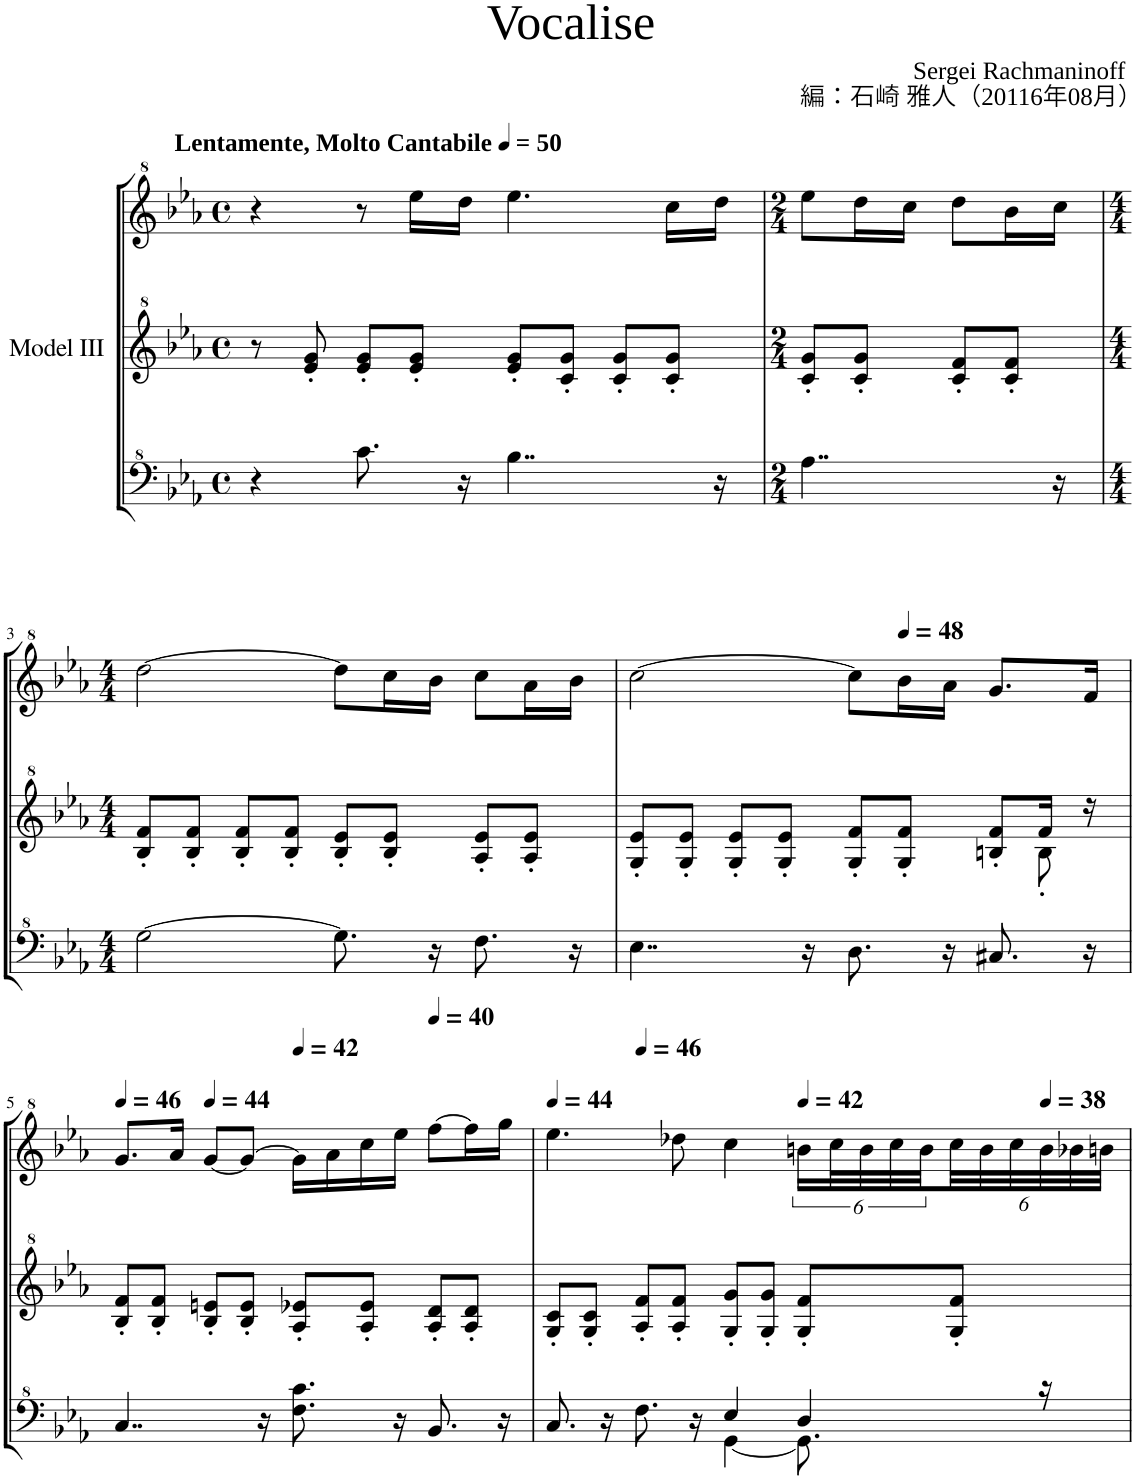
**kern	**kern	**kern
*part1	*part1	*part1
*staff3	*staff2	*staff1
*I"Model III	*	*
*clefF^4	*clefG^2	*clefG^2
*k[b-e-a-]	*k[b-e-a-]	*k[b-e-a-]
*M4/4	*M4/4	*M4/4
*met(c)	*met(c)	*met(c)
*MM50	*MM50	*MM50
=1	=1	=1
!	!	!LO:TX:a:B:t=Lentamente, Molto Cantabile
4r	8r	4r
.	8ee-/' 8gg/'	.
8.cc\	8ee-/' 8gg/'L	8r
.	8ee-/' 8gg/'J	16eee-\LL
16r	.	16ddd\JJ
4..b-\	8ee-/' 8gg/'L	4.eee-\
.	8cc/' 8gg/'J	.
.	8cc/' 8gg/'L	.
.	8cc/' 8gg/'J	16ccc\LL
16r	.	16ddd\JJ
=2	=2	=2
*M2/4	*M2/4	*M2/4
4..a-\	8cc/' 8gg/'L	8eee-\L
.	8cc/' 8gg/'J	16ddd\L
.	.	16ccc\JJ
.	8cc/' 8ff/'L	8ddd\L
.	8cc/' 8ff/'J	16bb-\L
16r	.	16ccc\JJ
!!LO:LB:g=z
=3	=3	=3
*M4/4	*M4/4	*M4/4
[2g\	8b-/' 8ff/'L	[2ddd\
.	8b-/' 8ff/'J	.
.	8b-/' 8ff/'L	.
.	8b-/' 8ff/'J	.
8.g\]	8b-/' 8ee-/'L	8ddd\L]
.	8b-/' 8ee-/'J	16ccc\L
16r	.	16bb-\JJ
8.f\	8a-/' 8ee-/'L	8ccc\L
.	8a-/' 8ee-/'J	16aa-\L
16r	.	16bb-\JJ
=4	=4	=4
*	*^	*
4..e-\	8g/' 8ee-/'L	2..ryy	[2ccc\
.	8g/' 8ee-/'J	.	.
.	8g/' 8ee-/'L	.	.
.	8g/' 8ee-/'J	.	.
16r	.	.	.
8.d\	8g/' 8ff/'L	.	8ccc\L]
*	*	*	*MM48
.	8g/' 8ff/'J	.	16bb-\L
16r	.	.	16aa-\JJ
8.c#X/	8bn/' 8ff/'L	.	8.gg/L
.	16ff/Jk	8b'\	.
16r	16r	.	16ff/Jk
*	*v	*v	*
!!LO:LB:g=z
=5	=5	=5
*	*	*MM46
4..c/	8b-/' 8ff/'L	8.gg/L
.	8b-/' 8ff/'J	.
.	.	16aa-/Jk
*	*	*MM44
.	8b-/' 8een/'L	[8gg/L
.	8b-/' 8ee/'J	8gg/J_
16r	.	.
*	*	*MM42
8.f\ 8.cc\	8a-/' 8ee-X/'L	16gg\LL]
.	.	16aa-\
.	8a-/' 8ee-/'J	16ccc\
16r	.	16eee-\JJ
*	*	*MM40
8.B-/	8a-/' 8dd/'L	[8fff\L
.	8a-/' 8dd/'J	16fff\L]
16r	.	16ggg\JJ
=6	=6	=6
*	*	*MM44
*^	*	*
2ryy	8.c/	8g/' 8cc/'L	4.eee-\
.	.	8g/' 8cc/'J	.
.	16r	.	.
*	*	*	*MM46
.	8.f\	8a-/' 8ff/'L	.
.	.	8a-/' 8ff/'J	8ddd-X\
.	16r	.	.
4e-/	[4G\	8g/' 8gg/'L	4ccc\
.	.	8g/' 8gg/'J	.
*	*	*	*MM42
4d/	8.G\]	8g/' 8ff/'L	24bbn\LL
.	.	.	48ccc\L
.	.	.	48bb\
.	.	.	48ccc\
.	.	.	48bb\
*	*	*	*Xbrackettup
.	.	8g/' 8ff/'J	48ccc\
.	.	.	48bb\
.	.	.	48ccc\
*	*	*	*MM38
.	16r	.	48bb\
.	.	.	48bb-X\
.	.	.	48bbn\JJJ
*v	*v	*	*
=	=	=
*-	*-	*-
